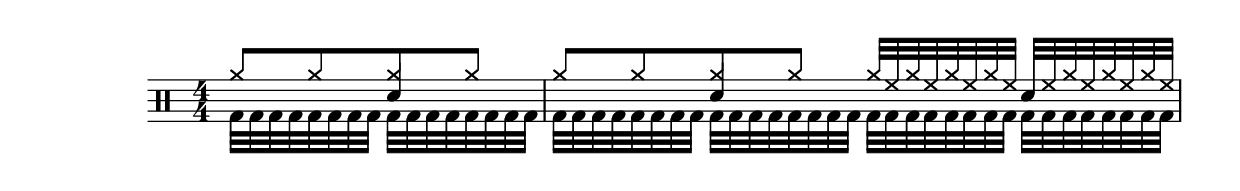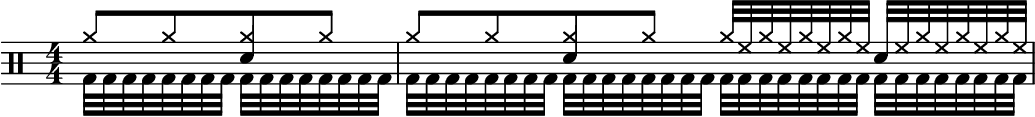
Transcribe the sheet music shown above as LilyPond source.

#(ly:set-option 'crop #t)
\version "2.24.4"
\header { 
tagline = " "
}

\drums {
    \numericTimeSignature
    \time 4/4
    <<{
        \partial 2 \repeat unfold 8 cymrb8 \repeat unfold 4 {cymrb32 hh32} sn32 hh32 \repeat unfold 3 {cymrb32 hh32}
    }
    \\ {
        \stemUp s4 sn4 s4 sn4 s4
    }
    \\ {
        \stemDown \repeat unfold 48 bd32
    }>>
}